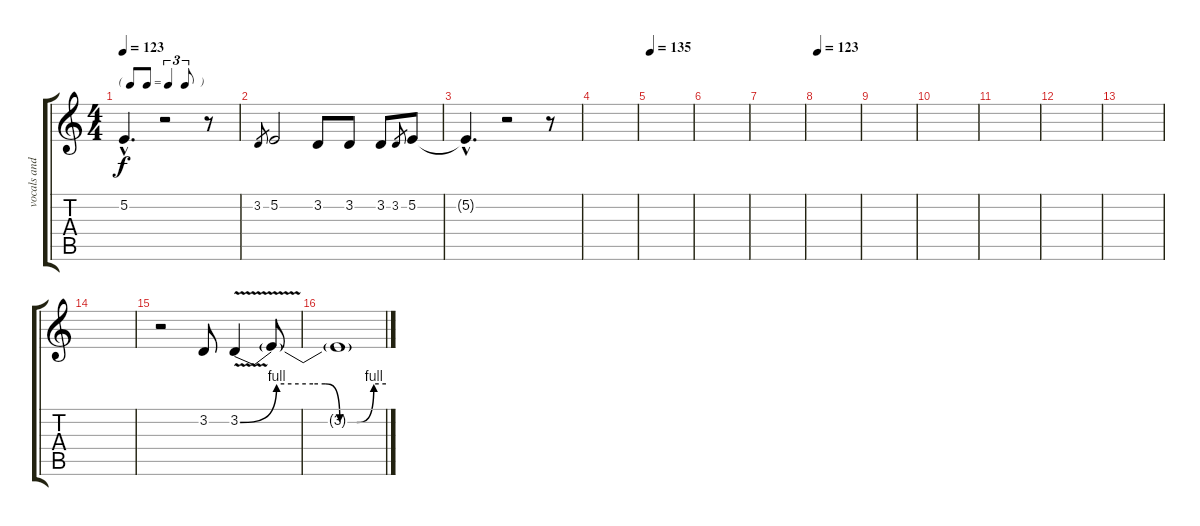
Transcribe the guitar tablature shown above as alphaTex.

\track ("vocals and harmonica solo" "vocals and") {instrument lead2sawtooth}
\staff {score tabs}
\tuning (E4 B3 G3 D3 A2 E2) {hide}
\ts (4 4)
\tf triplet8th
\tempo 123
\clef g2
\ks c
5.2{hac t}.4{d dy f} r.2 r.8 |
3.2.8{gr} 5.2.2 3.2.8 3.2.8 3.2.8 3.2.8{gr} 5.2.8 |
5.2{hac t}.4{d} r.2 r.8 |
|
\tempo 135
|
|
|
\tempo 123
|
|
|
|
|
|
|
r.2 3.2.8 3.2{be (custom 0 0 15 4 30 4 35 4 41 0 48 0 55 4 60 4) v}.4{volume 1} 3.2{t}.8 |
3.2{t}.1
